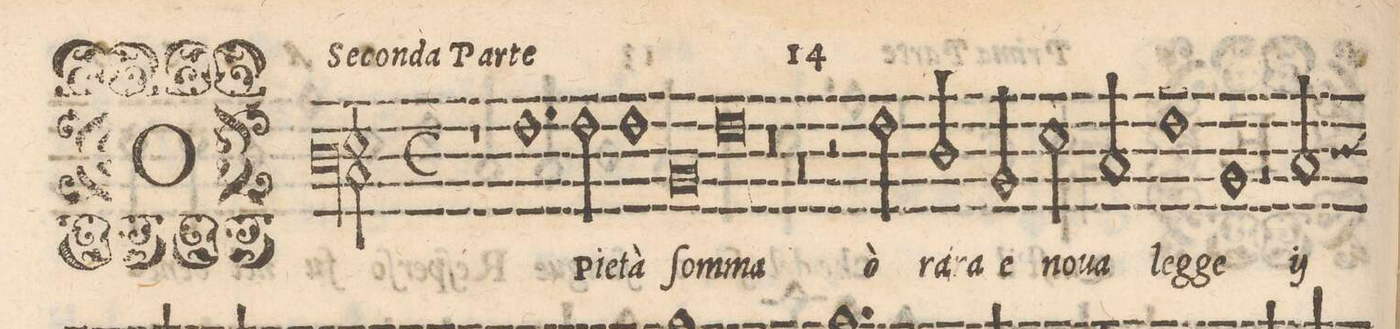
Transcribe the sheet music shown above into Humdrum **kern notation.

**kern	**text
*I"BASSO	*
*clefF3	*
*k[]	*
*met(C)	*
*M2/1	*
1r	.
1.A	O
=2-	=2-
2A\	Pie-
1A	-tà
=3-	=3-
0D	ſom-
=4-	=4-
0A	ma
=5-	=5-
0r	.
=6-	=6-
0r	.
=7-	=7-
2r	.
2A\	ò
2F/	ra-
2D/	-ra_e
=8-	=8-
2G\	no-
2E/	-ua
1A	leg-
=9-	=9-
1D	ge
2r	.
*	*ij
2E/	ò
=10-	=10-
*-	*-
